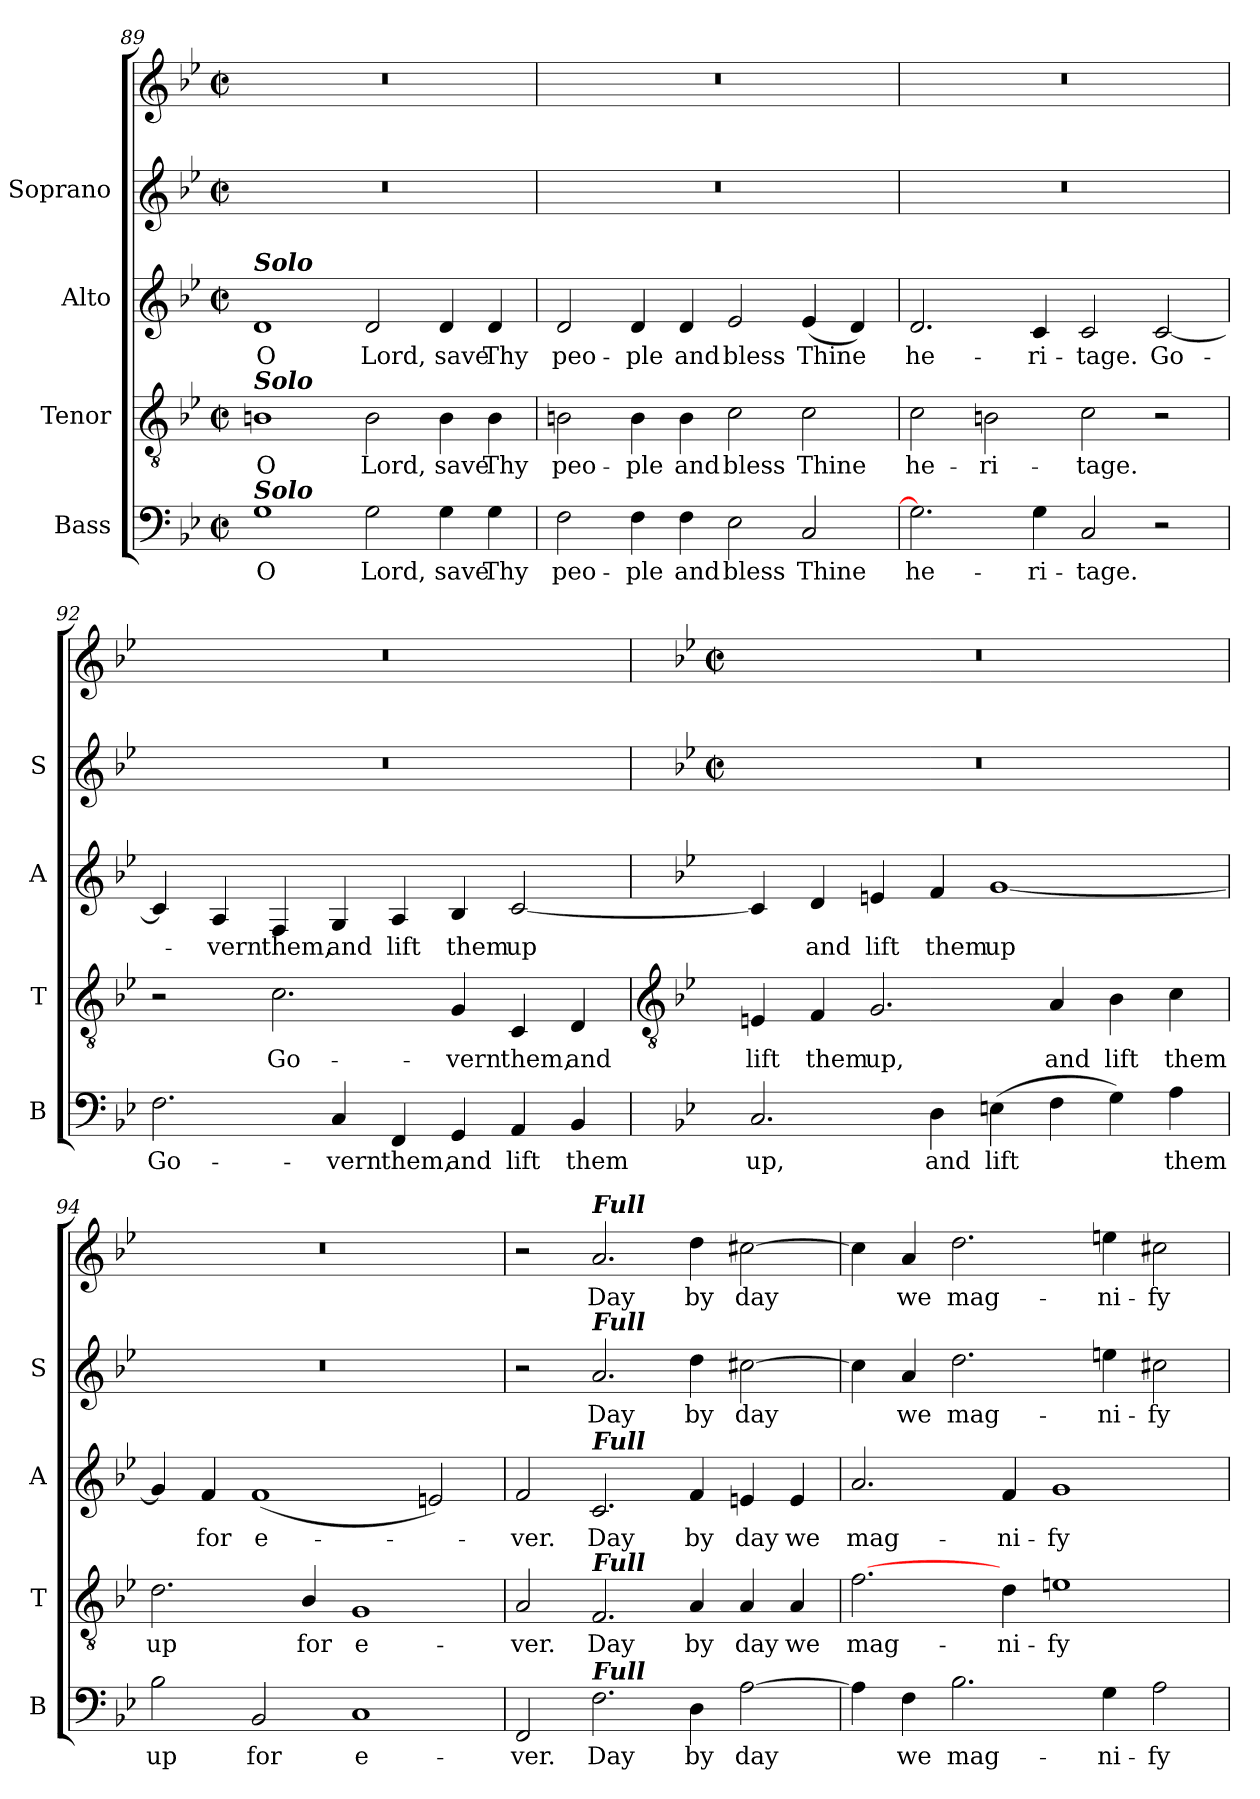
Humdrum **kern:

**kern	**text	**kern	**text	**kern	**text	**kern	**text	**kern	**text
*part4	*part4	*part3	*part3	*part2	*part2	*part1	*part1	*part1	*part1
*staff5	*staff5	*staff4	*staff4	*staff3	*staff3	*staff2	*staff2	*staff1	*staff1
*I"Bass	*	*I"Tenor	*	*I"Alto	*	*I"Soprano	*	*	*
*I'B	*	*I'T	*	*I'A	*	*I'S	*	*	*
!!LO:LB:g=z
*clefF4	*	*clefGv2	*	*clefG2	*	*clefG2	*	*clefG2	*
*k[b-e-]	*	*k[b-e-]	*	*k[b-e-]	*	*k[b-e-]	*	*k[b-e-]	*
*B-:	*	*B-:	*	*B-:	*	*B-:	*	*B-:	*
*M4/2	*	*M4/2	*	*M4/2	*	*M4/2	*	*M4/2	*
*met(c|)	*	*met(c|)	*	*met(c|)	*	*met(c|)	*	*met(c|)	*
=89	=89	=89	=89	=89	=89	=89	=89	=89	=89
!	!	!	!	!LO:TX:a:Bi:t=Solo	!	!	!	!	!
!	!	!LO:TX:a:Bi:t=Solo	!	!	!	!	!	!	!
!LO:TX:a:Bi:t=Solo	!	!	!	!	!	!	!	!	!
!	!LO:LY:b	!	!LO:LY:b	!	!LO:LY:b	!	!	!	!
1G	O	1Bn	O	1d	O	0r	.	0r	.
!	!LO:LY:b	!	!LO:LY:b	!	!LO:LY:b	!	!	!	!
2G	Lord,	2B	Lord,	2d	Lord,	.	.	.	.
!	!LO:LY:b	!	!LO:LY:b	!	!LO:LY:b	!	!	!	!
4G	save	4B	save	4d	save	.	.	.	.
!	!LO:LY:b	!	!LO:LY:b	!	!LO:LY:b	!	!	!	!
4G	Thy	4B	Thy	4d	Thy	.	.	.	.
=90	=90	=90	=90	=90	=90	=90	=90	=90	=90
!	!LO:LY:b	!	!LO:LY:b	!	!LO:LY:b	!	!	!	!
2F	peo-	2Bn	peo-	2d	peo-	0r	.	0r	.
!	!LO:LY:b	!	!LO:LY:b	!	!LO:LY:b	!	!	!	!
4F	-ple	4B	-ple	4d	-ple	.	.	.	.
!	!LO:LY:b	!	!LO:LY:b	!	!LO:LY:b	!	!	!	!
4F	and	4B	and	4d	and	.	.	.	.
!	!LO:LY:b	!	!LO:LY:b	!	!LO:LY:b	!	!	!	!
2E-	bless	2c	bless	2e-	bless	.	.	.	.
!	!LO:LY:b	!	!LO:LY:b	!	!LO:LY:b	!	!	!	!
2C	Thine	2c	Thine	(<4e-	Thine	.	.	.	.
.	.	.	.	4d)	.	.	.	.	.
=91	=91	=91	=91	=91	=91	=91	=91	=91	=91
!	!LO:LY:b	!	!LO:LY:b	!	!LO:LY:b	!	!	!	!
2.G]	he-	2c	he-	2.d	he-	0r	.	0r	.
!	!	!	!LO:LY:b	!	!	!	!	!	!
.	.	2Bn	-ri-	.	.	.	.	.	.
!	!LO:LY:b	!	!	!	!LO:LY:b	!	!	!	!
4G	-ri-	.	.	4c	-ri-	.	.	.	.
!	!LO:LY:b	!	!LO:LY:b	!	!LO:LY:b	!	!	!	!
2C	-tage.	2c	-tage.	2c	-tage.	.	.	.	.
!	!	!	!	!	!LO:LY:b	!	!	!	!
2r	.	2r	.	[2c	Go-	.	.	.	.
=92	=92	=92	=92	=92	=92	=92	=92	=92	=92
!	!LO:LY:b	!	!	!	!	!	!	!	!
2.F	Go-	2r	.	4c]	.	0r	.	0r	.
!	!	!	!	!	!LO:LY:b	!	!	!	!
.	.	.	.	4A	vern	.	.	.	.
!	!	!	!LO:LY:b	!	!LO:LY:b	!	!	!	!
.	.	2.c	Go-	4F	them,	.	.	.	.
!	!LO:LY:b	!	!	!	!LO:LY:b	!	!	!	!
4C/	-vern	.	.	4G	and	.	.	.	.
!	!LO:LY:b	!	!	!	!LO:LY:b	!	!	!	!
4FF	them,	.	.	4A	lift	.	.	.	.
!	!LO:LY:b	!	!LO:LY:b	!	!LO:LY:b	!	!	!	!
4GG	and	4G	-vern	4B-	them	.	.	.	.
!	!LO:LY:b	!	!LO:LY:b	!	!LO:LY:b	!	!	!	!
4AA	lift	4C	them,	[2c	up	.	.	.	.
!	!LO:LY:b	!	!LO:LY:b	!	!	!	!	!	!
4BB-	them	4D	and	.	.	.	.	.	.
!!LO:LB:g=z
=93	=93	=93	=93	=93	=93	=93	=93	=93	=93
*	*	*clefGv2	*	*	*	*	*	*	*
*	*	*	*	*	*	*k[b-e-]	*	*k[b-e-]	*
*	*	*	*	*	*	*B-:	*	*B-:	*
*	*	*	*	*	*	*M4/2	*	*M4/2	*
*	*	*	*	*	*	*met(c|)	*	*met(c|)	*
!	!LO:LY:b	!	!LO:LY:b	!	!	!	!	!	!
2.C	up,	4En	lift	4c]	.	0r	.	0r	.
!	!	!	!LO:LY:b	!	!LO:LY:b	!	!	!	!
.	.	4F	them	4d	and	.	.	.	.
!	!	!	!LO:LY:b	!	!LO:LY:b	!	!	!	!
.	.	2.G	up,	4en	lift	.	.	.	.
!	!LO:LY:b	!	!	!	!LO:LY:b	!	!	!	!
4D	and	.	.	4f	them	.	.	.	.
!	!LO:LY:b	!	!	!	!LO:LY:b	!	!	!	!
(>4En	lift	.	.	[1g	up	.	.	.	.
!	!	!	!LO:LY:b	!	!	!	!	!	!
4F	.	4A	and	.	.	.	.	.	.
!	!	!	!LO:LY:b	!	!	!	!	!	!
4G)	.	4B-	lift	.	.	.	.	.	.
!	!LO:LY:b	!	!LO:LY:b	!	!	!	!	!	!
4A	them	4c	them	.	.	.	.	.	.
=94	=94	=94	=94	=94	=94	=94	=94	=94	=94
!	!LO:LY:b	!	!LO:LY:b	!	!	!	!	!	!
2B-	up	2.d	up	4g]	.	0r	.	0r	.
!	!	!	!	!	!LO:LY:b	!	!	!	!
.	.	.	.	4f	for	.	.	.	.
!	!LO:LY:b	!	!	!	!LO:LY:b	!	!	!	!
2BB-	for	.	.	(<1f	e-	.	.	.	.
!	!	!	!LO:LY:b	!	!	!	!	!	!
.	.	4B-/	for	.	.	.	.	.	.
!	!LO:LY:b	!	!LO:LY:b	!	!	!	!	!	!
1C	e-	1G	e-	.	.	.	.	.	.
.	.	.	.	2en)	.	.	.	.	.
=95	=95	=95	=95	=95	=95	=95	=95	=95	=95
!	!LO:LY:b	!	!LO:LY:b	!	!LO:LY:b	!	!	!	!
2FF	-ver.	2A/	-ver.	2f	ver.	2r	.	2r	.
!	!	!	!	!	!	!	!	!LO:TX:a:Bi:t=Full	!
!	!	!	!	!	!	!LO:TX:a:Bi:t=Full	!	!	!
!	!	!	!	!LO:TX:a:Bi:t=Full	!	!	!	!	!
!	!	!LO:TX:a:Bi:t=Full	!	!	!	!	!	!	!
!LO:TX:a:Bi:t=Full	!	!	!	!	!	!	!	!	!
!	!LO:LY:b	!	!LO:LY:b	!	!LO:LY:b	!	!LO:LY:b	!	!LO:LY:b
2.F	Day	2.F	Day	2.c	Day	2.a	Day	2.a	Day
!	!LO:LY:b	!	!LO:LY:b	!	!LO:LY:b	!	!LO:LY:b	!	!LO:LY:b
4D	by	4A	by	4f	by	4dd	by	4dd	by
!	!LO:LY:b	!	!LO:LY:b	!	!LO:LY:b	!	!LO:LY:b	!	!LO:LY:b
[2A	day	4A	day	4en	day	[2cc#X	day	[2cc#X	day
!	!	!	!LO:LY:b	!	!LO:LY:b	!	!	!	!
.	.	4A	we	4e	we	.	.	.	.
=96	=96	=96	=96	=96	=96	=96	=96	=96	=96
!	!	!	!LO:LY:b	!	!LO:LY:b	!	!	!	!
4A]	.	[2.f	mag-	2.a/	mag-	4cc#]	.	4cc#]	.
!	!LO:LY:b	!	!	!	!	!	!LO:LY:b	!	!LO:LY:b
4F	we	.	.	.	.	4a	we	4a	we
!	!LO:LY:b	!	!	!	!	!	!LO:LY:b	!	!LO:LY:b
2.B-	mag-	.	.	.	.	2.dd	mag-	2.dd	mag-
!	!	!	!LO:LY:b	!	!LO:LY:b	!	!	!	!
.	.	4d	-ni-	4f	-ni-	.	.	.	.
!	!	!	!LO:LY:b	!	!LO:LY:b	!	!	!	!
.	.	1en	-fy	1g	-fy	.	.	.	.
!	!LO:LY:b	!	!	!	!	!	!LO:LY:b	!	!LO:LY:b
4G	-ni-	.	.	.	.	4een	-ni-	4een	-ni-
!	!LO:LY:b	!	!	!	!	!	!LO:LY:b	!	!LO:LY:b
2A	-fy	.	.	.	.	2cc#	-fy	2cc#	-fy
=	=	=	=	=	=	=	=	=	=
*-	*-	*-	*-	*-	*-	*-	*-	*-	*-
